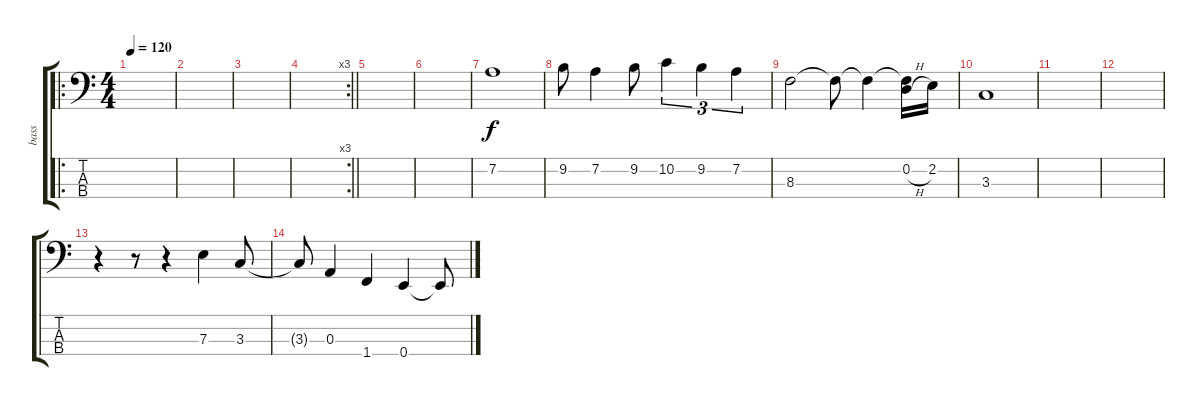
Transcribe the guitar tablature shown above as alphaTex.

\track ("bass" "bass") {instrument electricbassfinger}
\staff {score tabs}
\tuning (G2 D2 A1 E1) {hide}
\ro
\ts (4 4)
\tempo 120
\clef f4
\ks c
|
|
|
\rc 3
\barLineRight lightlight
|
|
|
7.2.1 |
9.2.8 7.2.4 9.2.8 10.2.4{tu (3 2)} 9.2.4{tu (3 2)} 7.2.4{tu (3 2)} |
8.3.2 8.3{t}.8 8.3{t}.4 (0.2{h} 8.3{t}).16 2.2.16 |
3.3.1 |
|
|
r.4 r.8 r.4 7.3.4 3.3.8 |
3.3{t}.8 0.3.4 1.4.4 0.4.4 0.4{t}.8
